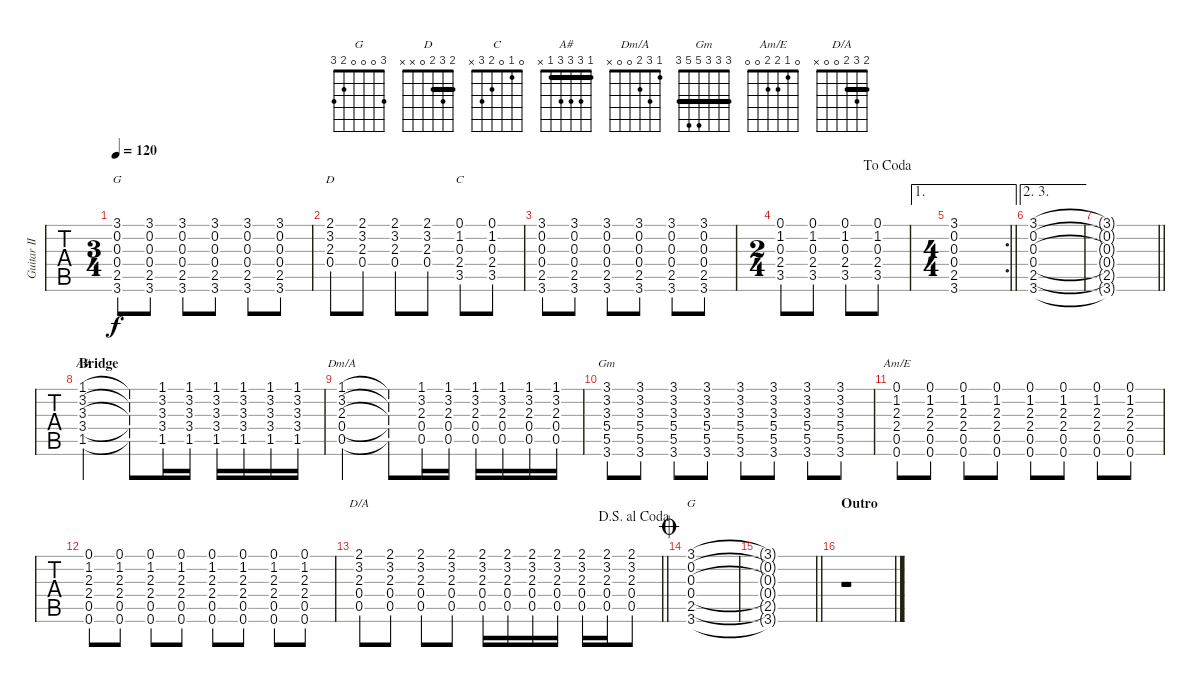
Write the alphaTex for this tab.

\track ("Guitar II" "Guitar II") {instrument acousticguitarsteel}
\staff {tabs}
\tuning (E4 B3 G3 D3 A2 E2) {hide}
\chord ("G" 3 3 0 0 2 3) {barre 3}
\chord ("D" 2 3 2 0 x x) {barre 2}
\chord ("C" 0 1 0 2 3 x)
\chord ("A#" 1 3 3 3 1 x) {barre 1}
\chord ("Dm/A" 1 3 2 0 0 x)
\chord ("Gm" 3 3 3 5 5 3) {barre 3}
\chord ("Am/E" 0 1 2 2 0 0)
\chord ("D/A" 2 3 2 0 0 x) {barre 2}
\chord ("G" 3 0 0 0 2 3)
\ts (3 4)
\tempo 120
\clef g2
\ks c
(3.1 0.2 0.3 0.4 2.5 3.6).8{ch "G" dy f} (3.1 0.2 0.3 0.4 2.5 3.6).8 (3.1 0.2 0.3 0.4 2.5 3.6).8 (3.1 0.2 0.3 0.4 2.5 3.6).8 (3.1 0.2 0.3 0.4 2.5 3.6).8 (3.1 0.2 0.3 0.4 2.5 3.6).8 |
(2.1 3.2 2.3 0.4).8{ch "D"} (2.1 3.2 2.3 0.4).8 (2.1 3.2 2.3 0.4).8 (2.1 3.2 2.3 0.4).8 (0.1 1.2 0.3 2.4 3.5).8{ch "C"} (0.1 1.2 0.3 2.4 3.5).8 |
(3.1 0.2 0.3 0.4 2.5 3.6).8 (3.1 0.2 0.3 0.4 2.5 3.6).8 (3.1 0.2 0.3 0.4 2.5 3.6).8 (3.1 0.2 0.3 0.4 2.5 3.6).8 (3.1 0.2 0.3 0.4 2.5 3.6).8 (3.1 0.2 0.3 0.4 2.5 3.6).8 |
\ts (2 4)
\jump dacoda
(0.1 1.2 0.3 2.4 3.5).8 (0.1 1.2 0.3 2.4 3.5).8 (0.1 1.2 0.3 2.4 3.5).8 (0.1 1.2 0.3 2.4 3.5).8 |
\ae 1
\rc 2
\ts (4 4)
\barLineRight lightlight
(3.1 0.2 0.3 0.4 2.5 3.6).1 |
\ae (2 3)
(3.1 0.2 0.3 0.4 2.5 3.6).1 |
\barLineRight lightlight
(3.1{t} 0.2{t} 0.3{t} 0.4{t} 2.5{t} 3.6{t}).1 |
\section ("" "Bridge")
(1.1 3.2 3.3 3.4 1.5).2{ch "A#"} (1.1{t} 3.2{t} 3.3{t} 3.4{t} 1.5{t}).8 (1.1 3.2 3.3 3.4 1.5).16 (1.1 3.2 3.3 3.4 1.5).16 (1.1 3.2 3.3 3.4 1.5).16 (1.1 3.2 3.3 3.4 1.5).16 (1.1 3.2 3.3 3.4 1.5).16 (1.1 3.2 3.3 3.4 1.5).16 |
(1.1 3.2 2.3 0.4 0.5).2{ch "Dm/A"} (1.1{t} 3.2{t} 2.3{t} 0.4{t} 0.5{t}).8 (1.1 3.2 2.3 0.4 0.5).16 (1.1 3.2 2.3 0.4 0.5).16 (1.1 3.2 2.3 0.4 0.5).16 (1.1 3.2 2.3 0.4 0.5).16 (1.1 3.2 2.3 0.4 0.5).16 (1.1 3.2 2.3 0.4 0.5).16 |
(3.1 3.2 3.3 5.4 5.5 3.6).8{ch "Gm"} (3.1 3.2 3.3 5.4 5.5 3.6).8 (3.1 3.2 3.3 5.4 5.5 3.6).8 (3.1 3.2 3.3 5.4 5.5 3.6).8 (3.1 3.2 3.3 5.4 5.5 3.6).8 (3.1 3.2 3.3 5.4 5.5 3.6).8 (3.1 3.2 3.3 5.4 5.5 3.6).8 (3.1 3.2 3.3 5.4 5.5 3.6).8 |
(0.1 1.2 2.3 2.4 0.5 0.6).8{ch "Am/E"} (0.1 1.2 2.3 2.4 0.5 0.6).8 (0.1 1.2 2.3 2.4 0.5 0.6).8 (0.1 1.2 2.3 2.4 0.5 0.6).8 (0.1 1.2 2.3 2.4 0.5 0.6).8 (0.1 1.2 2.3 2.4 0.5 0.6).8 (0.1 1.2 2.3 2.4 0.5 0.6).8 (0.1 1.2 2.3 2.4 0.5 0.6).8 |
(0.1 1.2 2.3 2.4 0.5 0.6).8 (0.1 1.2 2.3 2.4 0.5 0.6).8 (0.1 1.2 2.3 2.4 0.5 0.6).8 (0.1 1.2 2.3 2.4 0.5 0.6).8 (0.1 1.2 2.3 2.4 0.5 0.6).8 (0.1 1.2 2.3 2.4 0.5 0.6).8 (0.1 1.2 2.3 2.4 0.5 0.6).8 (0.1 1.2 2.3 2.4 0.5 0.6).8 |
\jump dalsegnoalcoda
\barLineRight lightlight
(2.1 3.2 2.3 0.4 0.5).8{ch "D/A"} (2.1 3.2 2.3 0.4 0.5).8 (2.1 3.2 2.3 0.4 0.5).8 (2.1 3.2 2.3 0.4 0.5).8 (2.1 3.2 2.3 0.4 0.5).16 (2.1 3.2 2.3 0.4 0.5).16 (2.1 3.2 2.3 0.4 0.5).16 (2.1 3.2 2.3 0.4 0.5).16 (2.1 3.2 2.3 0.4 0.5).16 (2.1 3.2 2.3 0.4 0.5).16 (2.1 3.2 2.3 0.4 0.5).8 |
\jump coda
(3.1 0.2 0.3 0.4 2.5 3.6).1{ch "G"} |
\barLineRight lightlight
(3.1{t} 0.2{t} 0.3{t} 0.4{t} 2.5{t} 3.6{t}).1 |
\section ("" "Outro")
r.1
